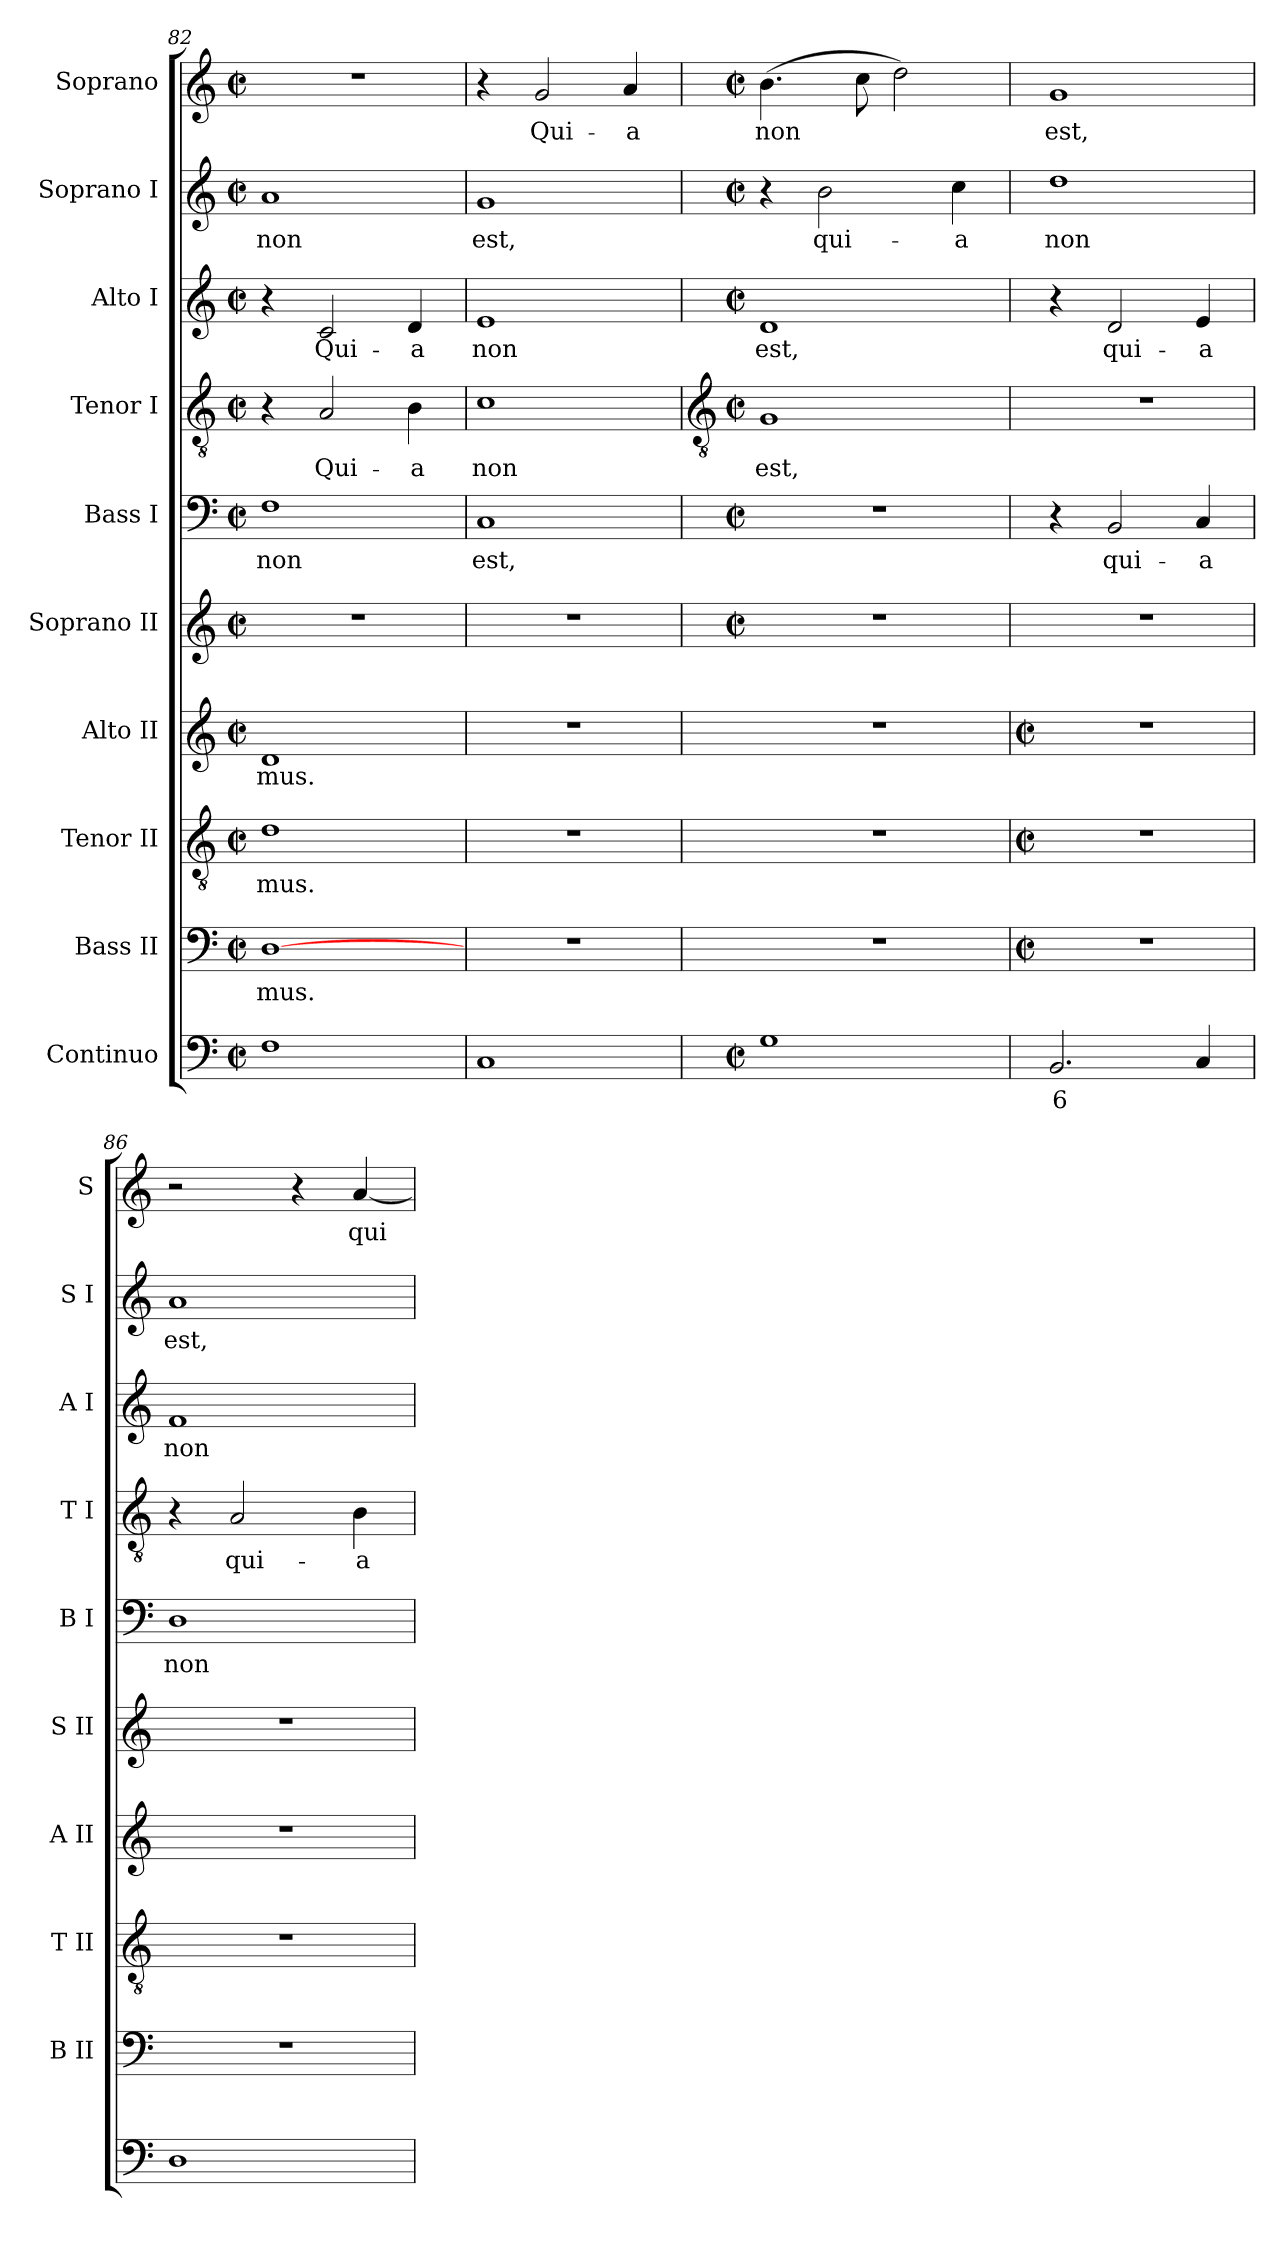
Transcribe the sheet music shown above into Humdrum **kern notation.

**kern	**text	**kern	**text	**kern	**text	**kern	**text	**kern	**kern	**text	**kern	**text	**kern	**text	**kern	**text	**kern	**text
*part10	*part10	*part9	*part9	*part8	*part8	*part7	*part7	*part6	*part5	*part5	*part4	*part4	*part3	*part3	*part2	*part2	*part1	*part1
*staff10	*staff10	*staff9	*staff9	*staff8	*staff8	*staff7	*staff7	*staff6	*staff5	*staff5	*staff4	*staff4	*staff3	*staff3	*staff2	*staff2	*staff1	*staff1
*I"Continuo	*	*I"Bass II	*	*I"Tenor II	*	*I"Alto II	*	*I"Soprano II	*I"Bass I	*	*I"Tenor I	*	*I"Alto I	*	*I"Soprano I	*	*I"Soprano	*
*	*	*I'B II	*	*I'T II	*	*I'A II	*	*I'S II	*I'B I	*	*I'T I	*	*I'A I	*	*I'S I	*	*I'S	*
*clefF4	*	*clefF4	*	*clefGv2	*	*clefG2	*	*clefG2	*clefF4	*	*clefGv2	*	*clefG2	*	*clefG2	*	*clefG2	*
*k[]	*	*k[]	*	*k[]	*	*k[]	*	*k[]	*k[]	*	*k[]	*	*k[]	*	*k[]	*	*k[]	*
*C:	*	*C:	*	*C:	*	*C:	*	*C:	*C:	*	*C:	*	*C:	*	*C:	*	*C:	*
*M2/2	*	*M2/2	*	*M2/2	*	*M2/2	*	*M2/2	*M2/2	*	*M2/2	*	*M2/2	*	*M2/2	*	*M2/2	*
*met(c|)	*	*met(c|)	*	*met(c|)	*	*met(c|)	*	*met(c|)	*met(c|)	*	*met(c|)	*	*met(c|)	*	*met(c|)	*	*met(c|)	*
=82	=82	=82	=82	=82	=82	=82	=82	=82	=82	=82	=82	=82	=82	=82	=82	=82	=82	=82
!	!	!	!LO:LY:b	!	!LO:LY:b	!	!LO:LY:b	!	!	!LO:LY:b	!	!	!	!	!	!LO:LY:b	!	!
1F	.	[1D	-mus.	1d	-mus.	1d	-mus.	1r	1F	non	4r	.	4r	.	1a	non	1r	.
!	!	!	!	!	!	!	!	!	!	!	!	!LO:LY:b	!	!LO:LY:b	!	!	!	!
.	.	.	.	.	.	.	.	.	.	.	2A	Qui-	2c	Qui-	.	.	.	.
!	!	!	!	!	!	!	!	!	!	!	!	!LO:LY:b	!	!LO:LY:b	!	!	!	!
.	.	.	.	.	.	.	.	.	.	.	4B	-a	4d	-a	.	.	.	.
=83	=83	=83	=83	=83	=83	=83	=83	=83	=83	=83	=83	=83	=83	=83	=83	=83	=83	=83
!	!	!	!	!	!	!	!	!	!	!LO:LY:b	!	!LO:LY:b	!	!LO:LY:b	!	!LO:LY:b	!	!
1C	.	1r	.	1r	.	1r	.	1r	1C	est,	1c	non	1e	non	1g	est,	4r	.
!	!	!	!	!	!	!	!	!	!	!	!	!	!	!	!	!	!	!LO:LY:b
.	.	.	.	.	.	.	.	.	.	.	.	.	.	.	.	.	2g	Qui-
!	!	!	!	!	!	!	!	!	!	!	!	!	!	!	!	!	!	!LO:LY:b
.	.	.	.	.	.	.	.	.	.	.	.	.	.	.	.	.	4a	-a
!!LO:LB:g=z
=84	=84	=84	=84	=84	=84	=84	=84	=84	=84	=84	=84	=84	=84	=84	=84	=84	=84	=84
*	*	*	*	*	*	*	*	*	*	*	*clefGv2	*	*	*	*	*	*	*
*M2/2	*	*	*	*	*	*	*	*M2/2	*M2/2	*	*M2/2	*	*M2/2	*	*M2/2	*	*M2/2	*
*met(c|)	*	*	*	*	*	*	*	*met(c|)	*met(c|)	*	*met(c|)	*	*met(c|)	*	*met(c|)	*	*met(c|)	*
!	!	!	!	!	!	!	!	!	!	!	!	!LO:LY:b	!	!LO:LY:b	!	!	!	!LO:LY:b
1G	.	1r	.	1r	.	1r	.	1r	1r	.	1G	est,	1d	est,	4r	.	(>4.b	non
!	!	!	!	!	!	!	!	!	!	!	!	!	!	!	!	!LO:LY:b	!	!
.	.	.	.	.	.	.	.	.	.	.	.	.	.	.	2b	qui-	.	.
.	.	.	.	.	.	.	.	.	.	.	.	.	.	.	.	.	8cc	.
.	.	.	.	.	.	.	.	.	.	.	.	.	.	.	.	.	2dd)	.
!	!	!	!	!	!	!	!	!	!	!	!	!	!	!	!	!LO:LY:b	!	!
.	.	.	.	.	.	.	.	.	.	.	.	.	.	.	4cc	-a	.	.
!!LO:LB:g=z
=85	=85	=85	=85	=85	=85	=85	=85	=85	=85	=85	=85	=85	=85	=85	=85	=85	=85	=85
*	*	*M2/2	*	*M2/2	*	*M2/2	*	*	*	*	*	*	*	*	*	*	*	*
*	*	*met(c|)	*	*met(c|)	*	*met(c|)	*	*	*	*	*	*	*	*	*	*	*	*
!	!LO:LY:b	!	!	!	!	!	!	!	!	!	!	!	!	!	!	!LO:LY:b	!	!LO:LY:b
2.BB	6	1r	.	1r	.	1r	.	1r	4r	.	1r	.	4r	.	1dd	non	1g	est,
!	!	!	!	!	!	!	!	!	!	!LO:LY:b	!	!	!	!LO:LY:b	!	!	!	!
.	.	.	.	.	.	.	.	.	2BB	qui-	.	.	2d	qui-	.	.	.	.
!	!	!	!	!	!	!	!	!	!	!LO:LY:b	!	!	!	!LO:LY:b	!	!	!	!
4C	.	.	.	.	.	.	.	.	4C	-a	.	.	4e	-a	.	.	.	.
=86	=86	=86	=86	=86	=86	=86	=86	=86	=86	=86	=86	=86	=86	=86	=86	=86	=86	=86
!	!	!	!	!	!	!	!	!	!	!LO:LY:b	!	!	!	!LO:LY:b	!	!LO:LY:b	!	!
1D	.	1r	.	1r	.	1r	.	1r	1D	non	4r	.	1f	non	1a	est,	2r	.
!	!	!	!	!	!	!	!	!	!	!	!	!LO:LY:b	!	!	!	!	!	!
.	.	.	.	.	.	.	.	.	.	.	2A	qui-	.	.	.	.	.	.
.	.	.	.	.	.	.	.	.	.	.	.	.	.	.	.	.	4r	.
!	!	!	!	!	!	!	!	!	!	!	!	!LO:LY:b	!	!	!	!	!	!LO:LY:b
.	.	.	.	.	.	.	.	.	.	.	4B	-a	.	.	.	.	[4a	qui-
=	=	=	=	=	=	=	=	=	=	=	=	=	=	=	=	=	=	=
*-	*-	*-	*-	*-	*-	*-	*-	*-	*-	*-	*-	*-	*-	*-	*-	*-	*-	*-
